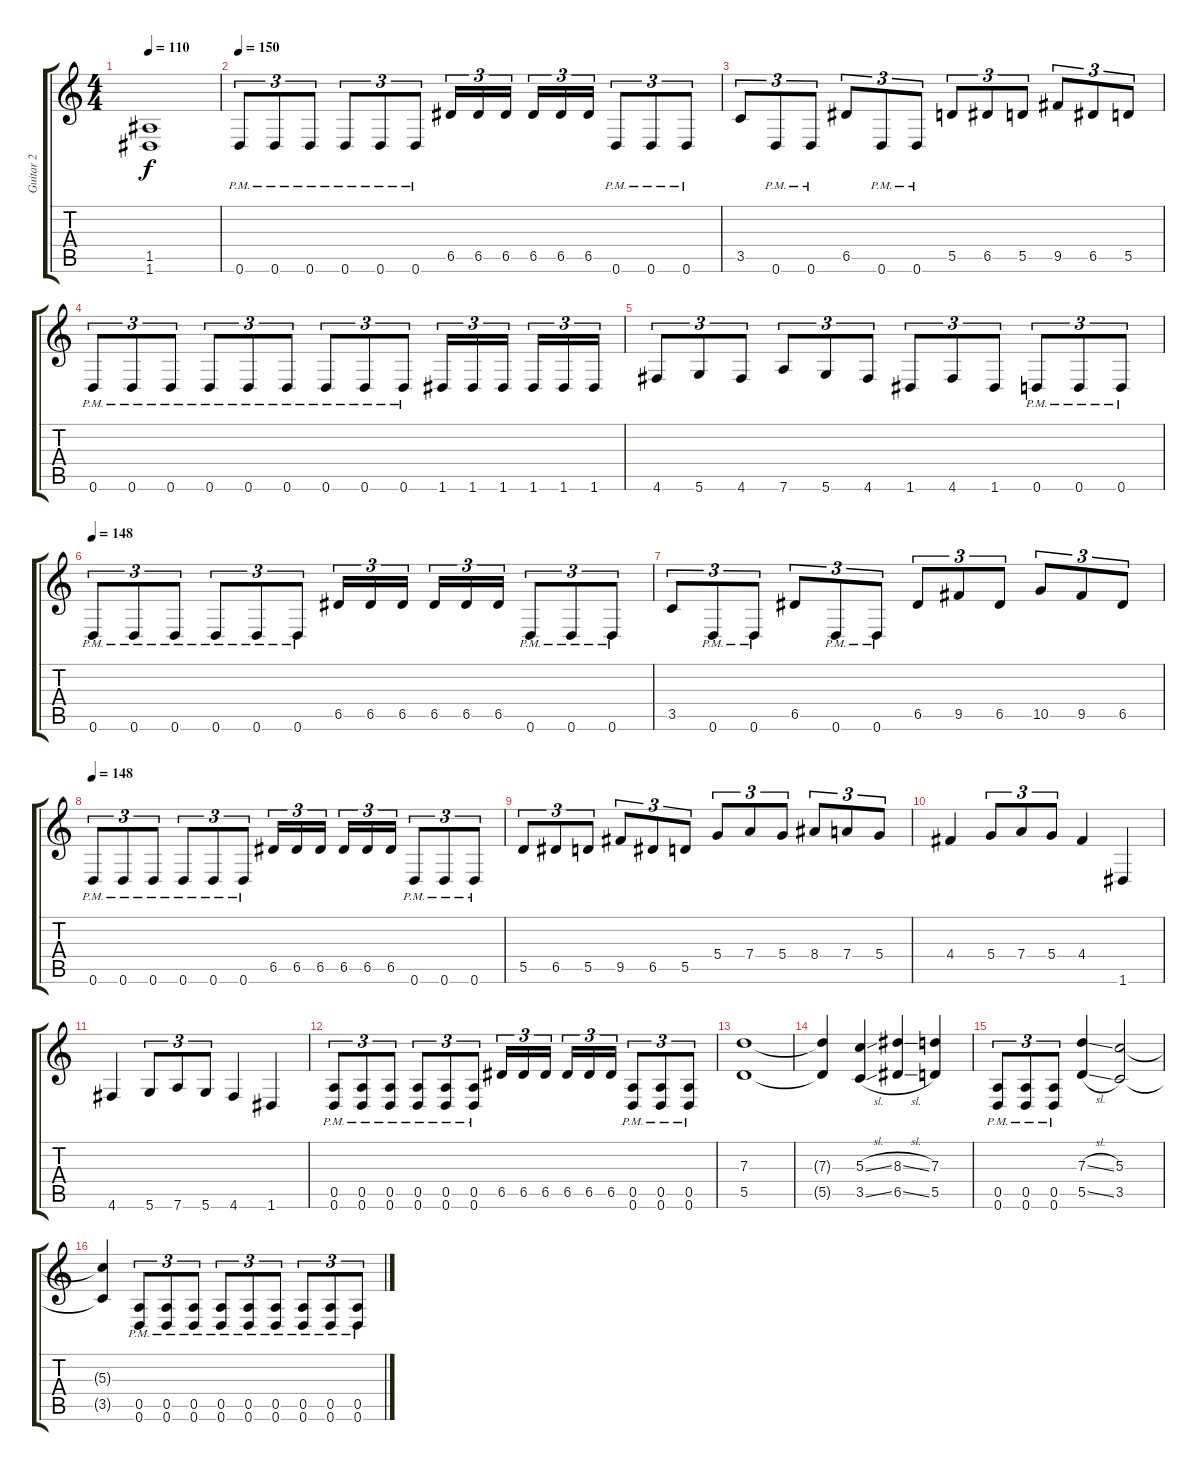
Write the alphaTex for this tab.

\track ("Guitar 2" "Guitar 2") {instrument distortionguitar}
\staff {score tabs}
\tuning (E4 B3 G3 D3 A2 D2) {hide}
\ts (4 4)
\tempo 110
\clef g2
\ks c
(1.5 1.6).1{dy f} |
\tempo 150
0.6{pm}.8{tu (3 2)} 0.6{pm}.8{tu (3 2)} 0.6{pm}.8{tu (3 2)} 0.6{pm}.8{tu (3 2)} 0.6{pm}.8{tu (3 2)} 0.6{pm}.8{tu (3 2)} 6.5.16{tu (3 2)} 6.5.16{tu (3 2)} 6.5.16{tu (3 2) beam splitsecondary} 6.5.16{tu (3 2)} 6.5.16{tu (3 2)} 6.5.16{tu (3 2)} 0.6{pm}.8{tu (3 2)} 0.6{pm}.8{tu (3 2)} 0.6{pm}.8{tu (3 2)} |
3.5.8{tu (3 2)} 0.6{pm}.8{tu (3 2)} 0.6{pm}.8{tu (3 2)} 6.5.8{tu (3 2)} 0.6{pm}.8{tu (3 2)} 0.6{pm}.8{tu (3 2)} 5.5.8{tu (3 2)} 6.5.8{tu (3 2)} 5.5.8{tu (3 2)} 9.5.8{tu (3 2)} 6.5.8{tu (3 2)} 5.5.8{tu (3 2)} |
0.6{pm}.8{tu (3 2)} 0.6{pm}.8{tu (3 2)} 0.6{pm}.8{tu (3 2)} 0.6{pm}.8{tu (3 2)} 0.6{pm}.8{tu (3 2)} 0.6{pm}.8{tu (3 2)} 0.6{pm}.8{tu (3 2)} 0.6{pm}.8{tu (3 2)} 0.6{pm}.8{tu (3 2)} 1.6.16{tu (3 2)} 1.6.16{tu (3 2)} 1.6.16{tu (3 2) beam splitsecondary} 1.6.16{tu (3 2)} 1.6.16{tu (3 2)} 1.6.16{tu (3 2)} |
4.6.8{tu (3 2)} 5.6.8{tu (3 2)} 4.6.8{tu (3 2)} 7.6.8{tu (3 2)} 5.6.8{tu (3 2)} 4.6.8{tu (3 2)} 1.6.8{tu (3 2)} 4.6.8{tu (3 2)} 1.6.8{tu (3 2)} 0.6{pm}.8{tu (3 2)} 0.6{pm}.8{tu (3 2)} 0.6{pm}.8{tu (3 2)} |
\tempo 148
0.6{pm}.8{tu (3 2)} 0.6{pm}.8{tu (3 2)} 0.6{pm}.8{tu (3 2)} 0.6{pm}.8{tu (3 2)} 0.6{pm}.8{tu (3 2)} 0.6{pm}.8{tu (3 2)} 6.5.16{tu (3 2)} 6.5.16{tu (3 2)} 6.5.16{tu (3 2) beam splitsecondary} 6.5.16{tu (3 2)} 6.5.16{tu (3 2)} 6.5.16{tu (3 2)} 0.6{pm}.8{tu (3 2)} 0.6{pm}.8{tu (3 2)} 0.6{pm}.8{tu (3 2)} |
3.5.8{tu (3 2)} 0.6{pm}.8{tu (3 2)} 0.6{pm}.8{tu (3 2)} 6.5.8{tu (3 2)} 0.6{pm}.8{tu (3 2)} 0.6{pm}.8{tu (3 2)} 6.5.8{tu (3 2)} 9.5.8{tu (3 2)} 6.5.8{tu (3 2)} 10.5.8{tu (3 2)} 9.5.8{tu (3 2)} 6.5.8{tu (3 2)} |
\tempo 148
0.6{pm}.8{tu (3 2)} 0.6{pm}.8{tu (3 2)} 0.6{pm}.8{tu (3 2)} 0.6{pm}.8{tu (3 2)} 0.6{pm}.8{tu (3 2)} 0.6{pm}.8{tu (3 2)} 6.5.16{tu (3 2)} 6.5.16{tu (3 2)} 6.5.16{tu (3 2) beam splitsecondary} 6.5.16{tu (3 2)} 6.5.16{tu (3 2)} 6.5.16{tu (3 2)} 0.6{pm}.8{tu (3 2)} 0.6{pm}.8{tu (3 2)} 0.6{pm}.8{tu (3 2)} |
5.5.8{tu (3 2)} 6.5.8{tu (3 2)} 5.5.8{tu (3 2)} 9.5.8{tu (3 2)} 6.5.8{tu (3 2)} 5.5.8{tu (3 2)} 5.4.8{tu (3 2)} 7.4.8{tu (3 2)} 5.4.8{tu (3 2)} 8.4.8{tu (3 2)} 7.4.8{tu (3 2)} 5.4.8{tu (3 2)} |
4.4.4 5.4.8{tu (3 2)} 7.4.8{tu (3 2)} 5.4.8{tu (3 2)} 4.4.4 1.6.4 |
4.6.4 5.6.8{tu (3 2)} 7.6.8{tu (3 2)} 5.6.8{tu (3 2)} 4.6.4 1.6.4 |
(0.5{pm} 0.6{pm}).8{tu (3 2)} (0.5{pm} 0.6{pm}).8{tu (3 2)} (0.5{pm} 0.6{pm}).8{tu (3 2)} (0.5{pm} 0.6{pm}).8{tu (3 2)} (0.5{pm} 0.6{pm}).8{tu (3 2)} (0.5{pm} 0.6{pm}).8{tu (3 2)} 6.5.16{tu (3 2)} 6.5.16{tu (3 2)} 6.5.16{tu (3 2) beam splitsecondary} 6.5.16{tu (3 2)} 6.5.16{tu (3 2)} 6.5.16{tu (3 2)} (0.5{pm} 0.6{pm}).8{tu (3 2)} (0.5{pm} 0.6{pm}).8{tu (3 2)} (0.5{pm} 0.6{pm}).8{tu (3 2)} |
(7.3 5.5).1 |
(7.3{t} 5.5{t}).4 (5.3{sl} 3.5{sl}).4 (8.3{sl} 6.5{sl}).4 (7.3 5.5).4 |
(0.5{pm} 0.6{pm}).8{tu (3 2)} (0.5{pm} 0.6{pm}).8{tu (3 2)} (0.5{pm} 0.6{pm}).8{tu (3 2)} (7.3{sl} 5.5{sl}).4 (5.3 3.5).2 |
(5.3{t} 3.5{t}).4 (0.5{pm} 0.6{pm}).8{tu (3 2)} (0.5{pm} 0.6{pm}).8{tu (3 2)} (0.5{pm} 0.6{pm}).8{tu (3 2)} (0.5{pm} 0.6{pm}).8{tu (3 2)} (0.5{pm} 0.6{pm}).8{tu (3 2)} (0.5{pm} 0.6{pm}).8{tu (3 2)} (0.5{pm} 0.6{pm}).8{tu (3 2)} (0.5{pm} 0.6{pm}).8{tu (3 2)} (0.5{pm} 0.6{pm}).8{tu (3 2)}
